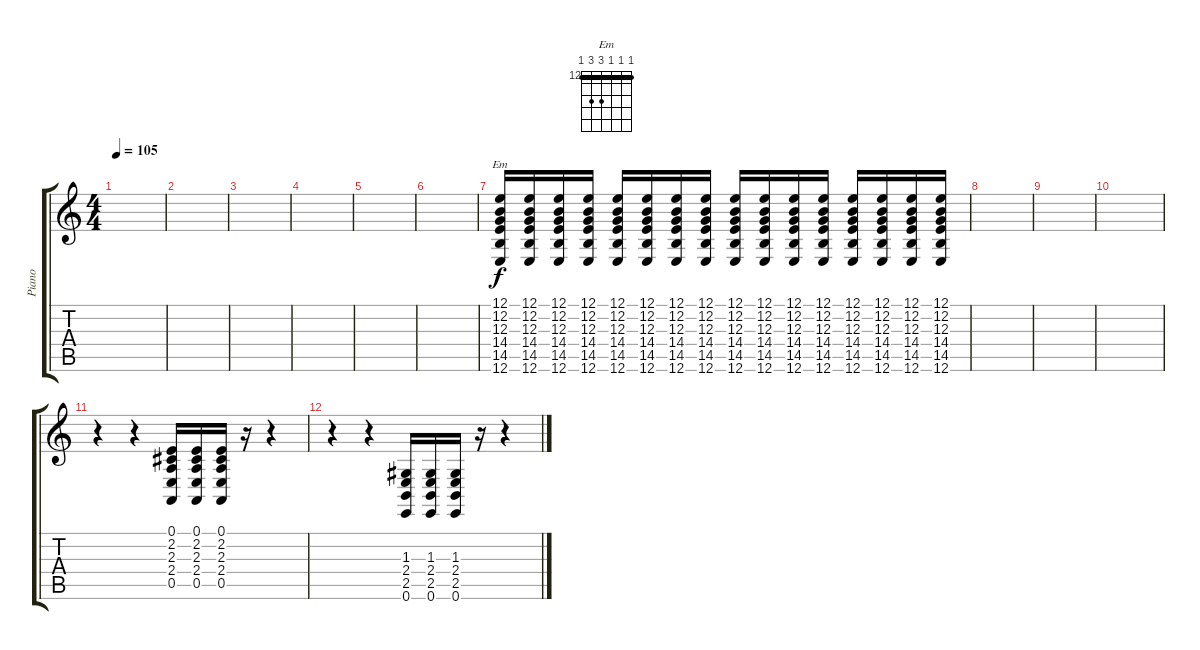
\track ("Piano" "Piano") {instrument acousticgrandpiano}
\staff {score tabs}
\tuning (E4 B3 G3 D3 A2 E2) {hide}
\chord ("Em" 12 12 12 14 14 12) {firstfret 12 barre 12}
\ts (4 4)
\tempo 105
\clef g2
\ks c
|
|
|
|
|
|
(12.1 12.2 12.3 14.4 14.5 12.6).16{ch "Em" volume 10} (12.1 12.2 12.3 14.4 14.5 12.6).16 (12.1 12.2 12.3 14.4 14.5 12.6).16 (12.1 12.2 12.3 14.4 14.5 12.6).16 (12.1 12.2 12.3 14.4 14.5 12.6).16 (12.1 12.2 12.3 14.4 14.5 12.6).16 (12.1 12.2 12.3 14.4 14.5 12.6).16 (12.1 12.2 12.3 14.4 14.5 12.6).16 (12.1 12.2 12.3 14.4 14.5 12.6).16 (12.1 12.2 12.3 14.4 14.5 12.6).16 (12.1 12.2 12.3 14.4 14.5 12.6).16 (12.1 12.2 12.3 14.4 14.5 12.6).16 (12.1 12.2 12.3 14.4 14.5 12.6).16 (12.1 12.2 12.3 14.4 14.5 12.6).16 (12.1 12.2 12.3 14.4 14.5 12.6).16 (12.1 12.2 12.3 14.4 14.5 12.6).16 |
|
|
|
r.4 r.4 (0.1 2.2 2.3 2.4 0.5).16{volume 15} (0.1 2.2 2.3 2.4 0.5).16 (0.1 2.2 2.3 2.4 0.5).16 r.16 r.4 |
r.4 r.4 (1.3 2.4 2.5 0.6).16 (1.3 2.4 2.5 0.6).16 (1.3 2.4 2.5 0.6).16 r.16 r.4
